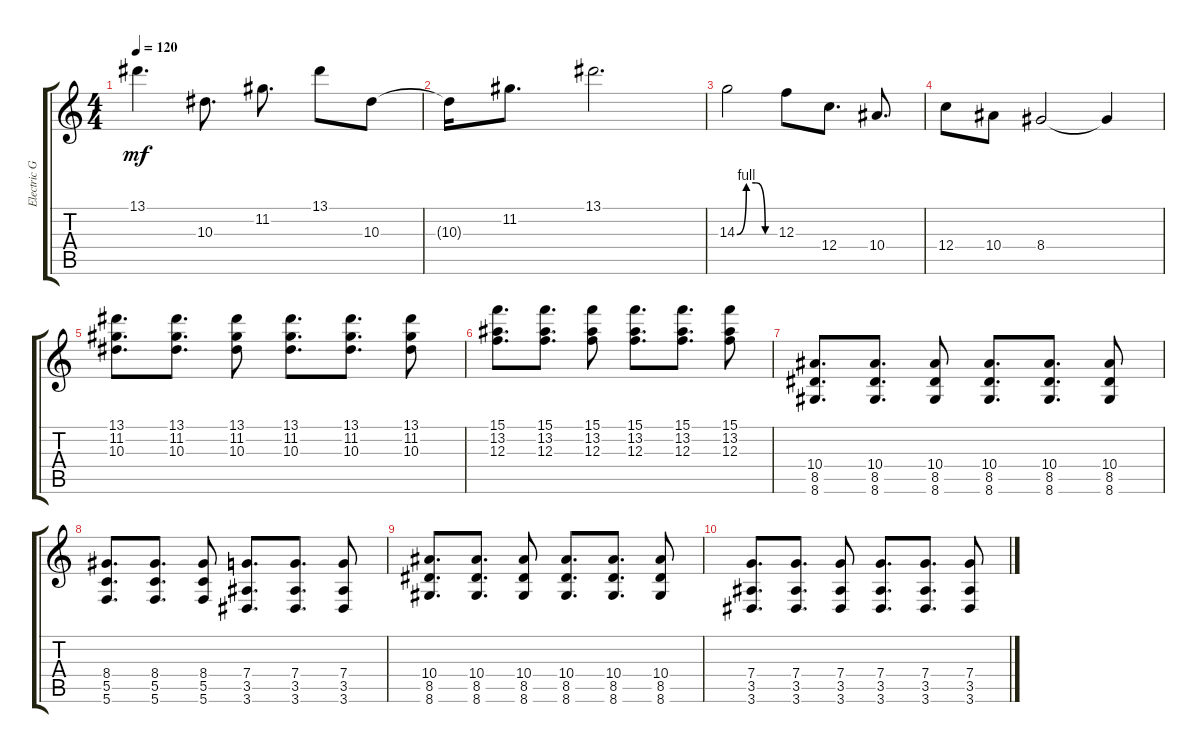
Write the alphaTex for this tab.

\track ("Electric Guitar" "Electric G") {instrument distortionguitar}
\staff {score tabs}
\tuning (D4 A3 F3 C3 G2 C2) {hide}
\ts (4 4)
\tempo 120
\clef g2
\ks c
13.1.4{d dy mf} 10.3.8{d} 11.2.8{d} 13.1.8 10.3.8 |
10.3{t}.16 11.2.8{d} 13.1.2{d} |
14.3{be (custom 0 0 15 4 30 4 45 0 60 0)}.2 12.3.8 12.4.8{d} 10.4.8{d} |
12.4.8 10.4.8 8.4.2 8.4{t}.4 |
(13.1 11.2 10.3).8{d} (13.1 11.2 10.3).8{d} (13.1 11.2 10.3).8 (13.1 11.2 10.3).8{d} (13.1 11.2 10.3).8{d} (13.1 11.2 10.3).8 |
(15.1 13.2 12.3).8{d} (15.1 13.2 12.3).8{d} (15.1 13.2 12.3).8 (15.1 13.2 12.3).8{d} (15.1 13.2 12.3).8{d} (15.1 13.2 12.3).8 |
(10.4 8.5 8.6).8{d} (10.4 8.5 8.6).8{d} (10.4 8.5 8.6).8 (10.4 8.5 8.6).8{d} (10.4 8.5 8.6).8{d} (10.4 8.5 8.6).8 |
(8.4 5.5 5.6).8{d} (8.4 5.5 5.6).8{d} (8.4 5.5 5.6).8 (7.4 3.5 3.6).8{d} (7.4 3.5 3.6).8{d} (7.4 3.5 3.6).8 |
(10.4 8.5 8.6).8{d} (10.4 8.5 8.6).8{d} (10.4 8.5 8.6).8 (10.4 8.5 8.6).8{d} (10.4 8.5 8.6).8{d} (10.4 8.5 8.6).8 |
(7.4 3.5 3.6).8{d} (7.4 3.5 3.6).8{d} (7.4 3.5 3.6).8 (7.4 3.5 3.6).8{d} (7.4 3.5 3.6).8{d} (7.4 3.5 3.6).8
